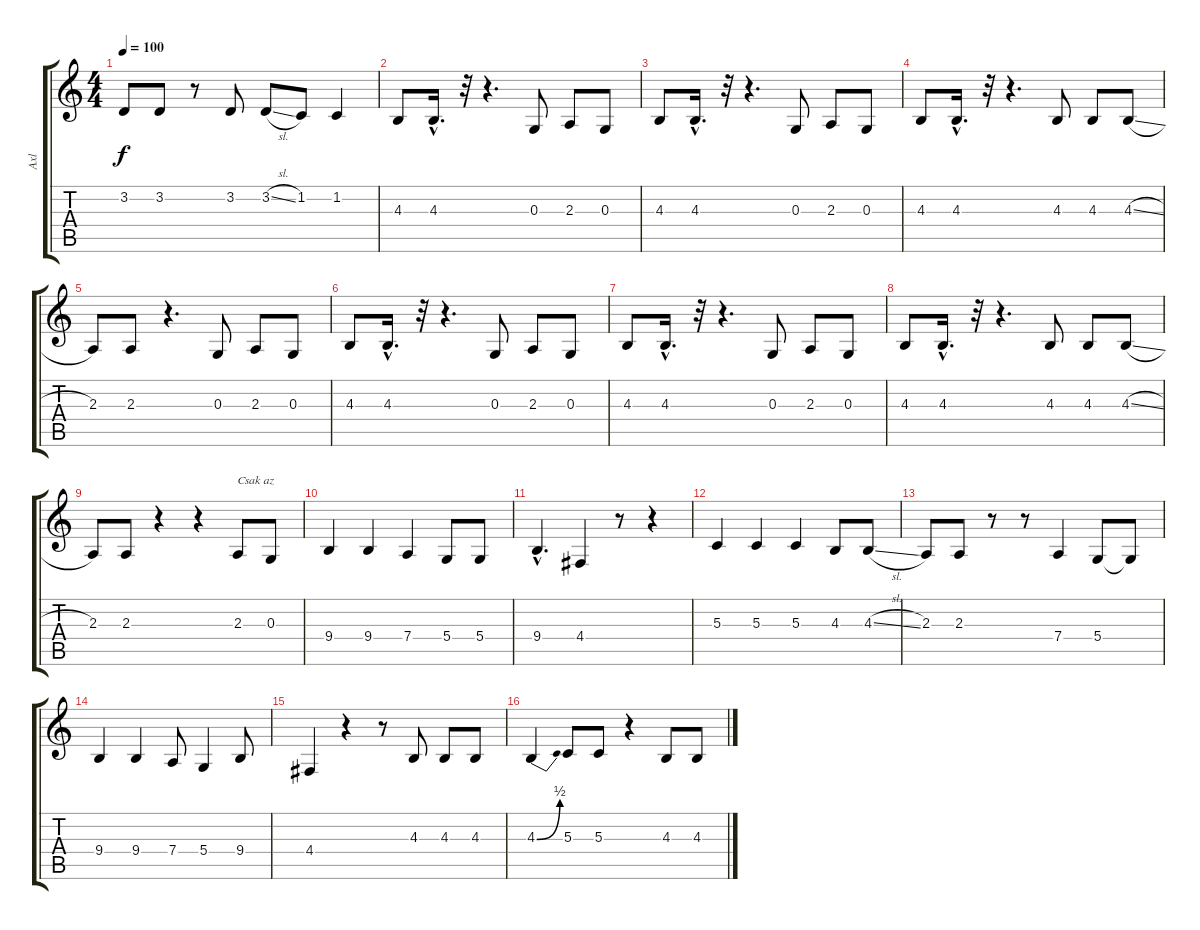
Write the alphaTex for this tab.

\track ("Axl" "Axl") {instrument lead2sawtooth}
\staff {score tabs}
\tuning (E4 B3 G3 D3 A2 E2) {hide}
\ts (4 4)
\tempo 100
\clef g2
\ks c
3.2.8{dy f} 3.2.8 r.8 3.2.8 3.2{sl}.8 1.2.8 1.2.4 |
4.3.8 4.3{hac}.16{d} r.32 r.4{d} 0.3.8 2.3.8 0.3.8 |
4.3.8 4.3{hac}.16{d} r.32 r.4{d} 0.3.8 2.3.8 0.3.8 |
4.3.8 4.3{hac}.16{d} r.32 r.4{d} 4.3.8 4.3.8 4.3{sl}.8 |
2.3.8 2.3.8 r.4{d} 0.3.8 2.3.8 0.3.8 |
4.3.8 4.3{hac}.16{d} r.32 r.4{d} 0.3.8 2.3.8 0.3.8 |
4.3.8 4.3{hac}.16{d} r.32 r.4{d} 0.3.8 2.3.8 0.3.8 |
4.3.8 4.3{hac}.16{d} r.32 r.4{d} 4.3.8 4.3.8 4.3{sl}.8 |
2.3.8 2.3.8 r.4 r.4 2.3.8{txt "Csak az"} 0.3.8 |
9.4.4 9.4.4 7.4.4 5.4.8 5.4.8 |
9.4{hac}.4{d} 4.4.4 r.8 r.4 |
5.3.4 5.3.4 5.3.4 4.3.8 4.3{sl}.8 |
2.3.8 2.3.8 r.8 r.8 7.4.4 5.4.8 5.4{t}.8 |
9.4.4 9.4.4 7.4.8 5.4.4 9.4.8 |
4.4.4 r.4 r.8 4.3.8 4.3.8 4.3.8 |
4.3{be (bend 0 0 60 2)}.4 5.3.8 5.3.8 r.4 4.3.8 4.3.8
